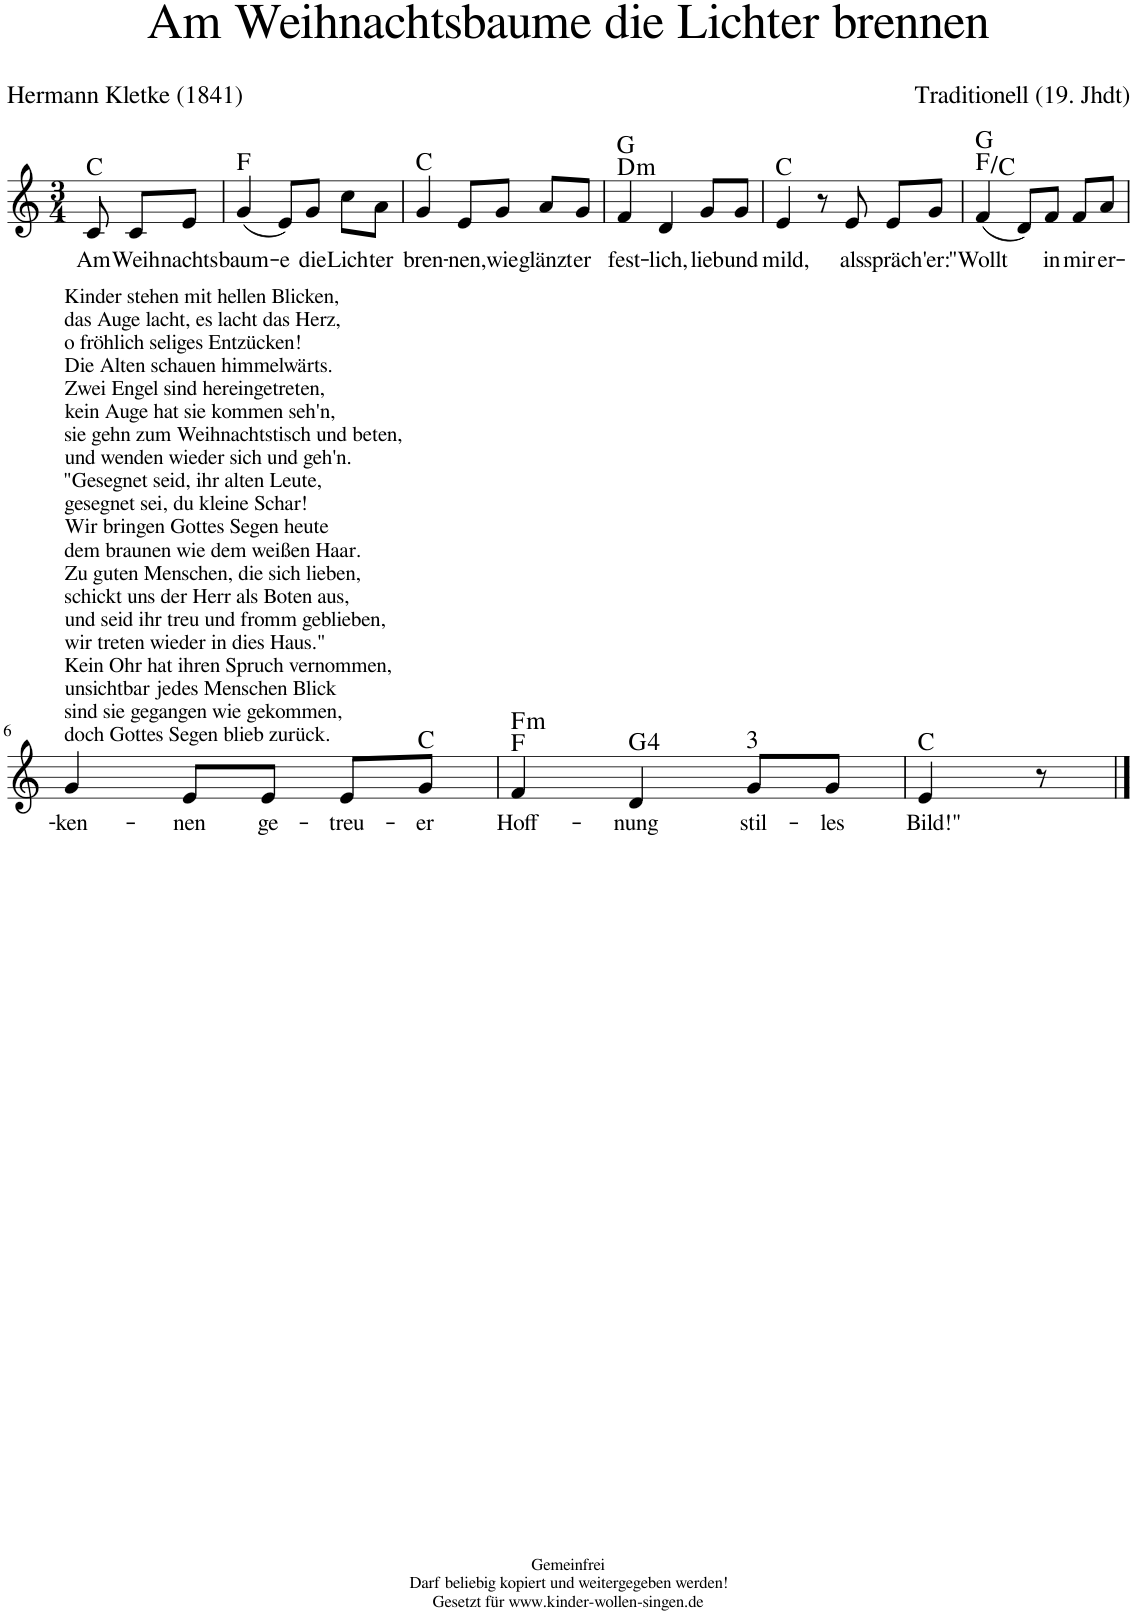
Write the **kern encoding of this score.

**kern	**text	**harte
*part1	*part1	*part1
*staff1	*staff1	*
*I"Voice	*	*
*clefG2	*	*
*k[]	*	*
*M3/4	*	*
=	=	=
!	!LO:LY:b	!
8c/	Am	C:maj
!	!LO:LY:b	!
8c/L	Weih-	.
!	!LO:LY:b	!
8e/J	-nachts-	.
=1	=1	=1
!	!LO:LY:b	!
(4g/	-baum-	F:maj
!	!LO:LY:b	!
8e/L)	-e	.
!	!LO:LY:b	!
8g/J	die	.
!	!LO:LY:b	!
8cc\L	Lich-	.
!	!LO:LY:b	!
8a\J	-ter	.
=2	=2	=2
!	!LO:LY:b	!
4g/	bren-	C:maj
!	!LO:LY:b	!
8e/L	-nen,	.
!	!LO:LY:b	!
8g/J	wie	.
!	!LO:LY:b	!
8a/L	glänzt	.
!	!LO:LY:b	!
8g/J	er	.
=3	=3	=3
!	!LO:LY:b	!LO:H:n=1:kt=m
4f/	fest-	D:min G:maj
!	!LO:LY:b	!
4d/	-lich,	.
!	!LO:LY:b	!
8g/L	lieb	.
!	!LO:LY:b	!
8g/J	und	.
=4	=4	=4
!	!LO:LY:b	!
4e/	mild,	C:maj
8r	.	.
!	!LO:LY:b	!
8e/	als	.
!	!LO:LY:b	!
8e/L	spräch'	.
!	!LO:LY:b	!
8g/J	er:	.
=5	=5	=5
!	!LO:LY:b	!
(4f/	"Wollt	F:maj/5 G:maj
8d/L)	.	.
!	!LO:LY:b	!
8f/J	in	.
!	!LO:LY:b	!
8f/L	mir	.
!	!LO:LY:b	!
8a/J	er-	.
!!LO:LB:g=z
=6	=6	=6
!LO:TX:a:t=Kinder stehen mit hellen Blicken,	!	!
!LO:TX:a:t=das Auge lacht, es lacht das Herz,	!	!
!LO:TX:a:t=o fröhlich seliges Entzücken!	!	!
!LO:TX:a:t=Die Alten schauen himmelwärts.	!	!
!LO:TX:a:t=Zwei Engel sind hereingetreten,	!	!
!LO:TX:a:t=kein Auge hat sie kommen seh'n,	!	!
!LO:TX:a:t=sie gehn zum Weihnachtstisch und beten,	!	!
!LO:TX:a:t=und wenden wieder sich und geh'n.	!	!
!LO:TX:a:t="Gesegnet seid, ihr alten Leute,	!	!
!LO:TX:a:t=gesegnet sei, du kleine Schar!	!	!
!LO:TX:a:t=Wir bringen Gottes Segen heute	!	!
!LO:TX:a:t=dem braunen wie dem weißen Haar.	!	!
!LO:TX:a:t=Zu guten Menschen, die sich lieben,	!	!
!LO:TX:a:t=schickt uns der Herr als Boten aus,	!	!
!LO:TX:a:t=und seid ihr treu und fromm geblieben,	!	!
!LO:TX:a:t=wir treten wieder in dies Haus."	!	!
!LO:TX:a:t=Kein Ohr hat ihren Spruch vernommen,	!	!
!LO:TX:a:t=unsichtbar jedes Menschen Blick	!	!
!LO:TX:a:t=sind sie gegangen wie gekommen,	!	!
!LO:TX:a:t=doch Gottes Segen blieb zurück.	!	!
!	!LO:LY:b	!
4g/	-ken-	.
!	!LO:LY:b	!
8e/L	-nen	.
!	!LO:LY:b	!
8e/J	ge-	.
!	!LO:LY:b	!
8e/L	-treu-	.
!	!LO:LY:b	!
8g/J	-er	C:maj
=7	=7	=7
!	!LO:LY:b	!LO:H:n=2:kt=m
4f/	Hoff-	F:maj F:min
!	!LO:LY:b	!
4d/	-nung	G:maj(4)
!	!LO:LY:b	!LO:H:kt=3
8g/L	stil-	N
!	!LO:LY:b	!
8g/J	-les	.
=7X1	=7X1	=7X1
!	!LO:LY:b	!
4e/	Bild!"	C:maj
8r	.	.
==	==	==
*-	*-	*-
